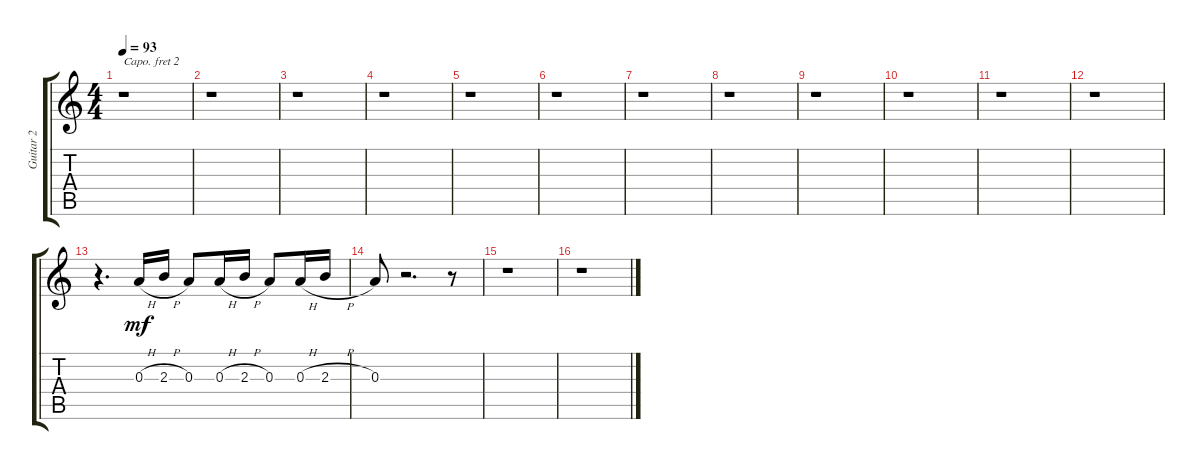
\track ("Guitar 2" "Guitar 2") {instrument electricguitarclean}
\staff {score tabs}
\capo 2
\tuning (E4 B3 G3 D3 A2 E2) {hide}
\ts (4 4)
\tempo 93
\clef g2
\ks c
r.1{dy mf} |
r.1 |
r.1 |
r.1 |
r.1 |
r.1 |
r.1 |
r.1 |
r.1 |
r.1 |
r.1 |
r.1 |
r.4{d} 0.3{h}.16 2.3{h}.16 0.3.8 0.3{h}.16 2.3{h}.16 0.3.8 0.3{h}.16 2.3{h}.16 |
0.3.8 r.2{d} r.8 |
r.1 |
r.1
